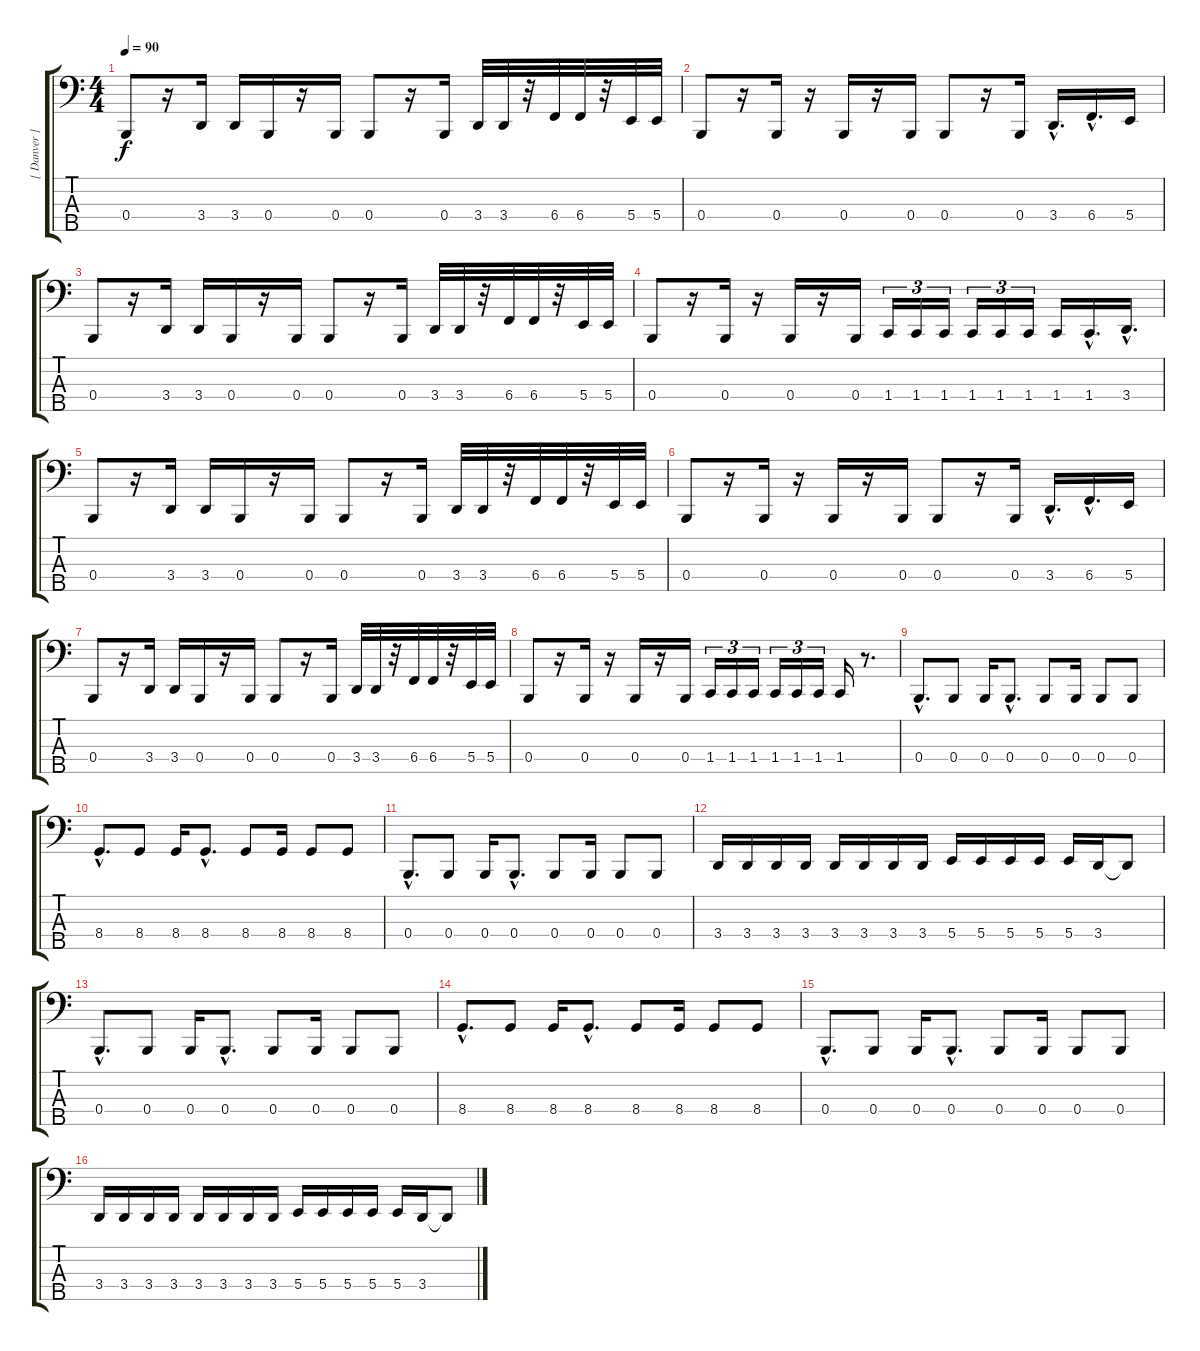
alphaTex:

\track ("[ Danver ]" "[ Danver ]") {instrument electricbasspick}
\staff {score tabs}
\tuning (E2 B1 Gb1 B0 Ab0) {hide}
\ts (4 4)
\tempo 90
\clef f4
\ks c
0.4.8{dy f} r.16 3.4.16 3.4.16 0.4.16 r.16 0.4.16 0.4.8 r.16 0.4.16 3.4.32 3.4.32 r.32 6.4.32 6.4.32 r.32 5.4.32 5.4.32 |
0.4.8 r.16 0.4.16 r.16 0.4.16 r.16 0.4.16 0.4.8 r.16 0.4.16 3.4{hac}.16{d} 6.4{hac}.16{d} 5.4.16 |
0.4.8 r.16 3.4.16 3.4.16 0.4.16 r.16 0.4.16 0.4.8 r.16 0.4.16 3.4.32 3.4.32 r.32 6.4.32 6.4.32 r.32 5.4.32 5.4.32 |
0.4.8 r.16 0.4.16 r.16 0.4.16 r.16 0.4.16 1.4.16{tu (3 2)} 1.4.16{tu (3 2)} 1.4.16{tu (3 2)} 1.4.16{tu (3 2)} 1.4.16{tu (3 2)} 1.4.16{tu (3 2)} 1.4.16 1.4{hac}.16{d} 3.4{hac}.16{d} |
0.4.8 r.16 3.4.16 3.4.16 0.4.16 r.16 0.4.16 0.4.8 r.16 0.4.16 3.4.32 3.4.32 r.32 6.4.32 6.4.32 r.32 5.4.32 5.4.32 |
0.4.8 r.16 0.4.16 r.16 0.4.16 r.16 0.4.16 0.4.8 r.16 0.4.16 3.4{hac}.16{d} 6.4{hac}.16{d} 5.4.16 |
0.4.8 r.16 3.4.16 3.4.16 0.4.16 r.16 0.4.16 0.4.8 r.16 0.4.16 3.4.32 3.4.32 r.32 6.4.32 6.4.32 r.32 5.4.32 5.4.32 |
0.4.8 r.16 0.4.16 r.16 0.4.16 r.16 0.4.16 1.4.16{tu (3 2)} 1.4.16{tu (3 2)} 1.4.16{tu (3 2)} 1.4.16{tu (3 2)} 1.4.16{tu (3 2)} 1.4.16{tu (3 2)} 1.4.16 r.8{d} |
0.4{hac}.8{d} 0.4.8 0.4.16 0.4{hac}.8{d} 0.4.8 0.4.16 0.4.8 0.4.8 |
8.4{hac}.8{d} 8.4.8 8.4.16 8.4{hac}.8{d} 8.4.8 8.4.16 8.4.8 8.4.8 |
0.4{hac}.8{d} 0.4.8 0.4.16 0.4{hac}.8{d} 0.4.8 0.4.16 0.4.8 0.4.8 |
3.4.16 3.4.16 3.4.16 3.4.16 3.4.16 3.4.16 3.4.16 3.4.16 5.4.16 5.4.16 5.4.16 5.4.16 5.4.16 3.4.16 3.4{t}.8 |
0.4{hac}.8{d} 0.4.8 0.4.16 0.4{hac}.8{d} 0.4.8 0.4.16 0.4.8 0.4.8 |
8.4{hac}.8{d} 8.4.8 8.4.16 8.4{hac}.8{d} 8.4.8 8.4.16 8.4.8 8.4.8 |
0.4{hac}.8{d} 0.4.8 0.4.16 0.4{hac}.8{d} 0.4.8 0.4.16 0.4.8 0.4.8 |
3.4.16 3.4.16 3.4.16 3.4.16 3.4.16 3.4.16 3.4.16 3.4.16 5.4.16 5.4.16 5.4.16 5.4.16 5.4.16 3.4.16 3.4{t}.8
